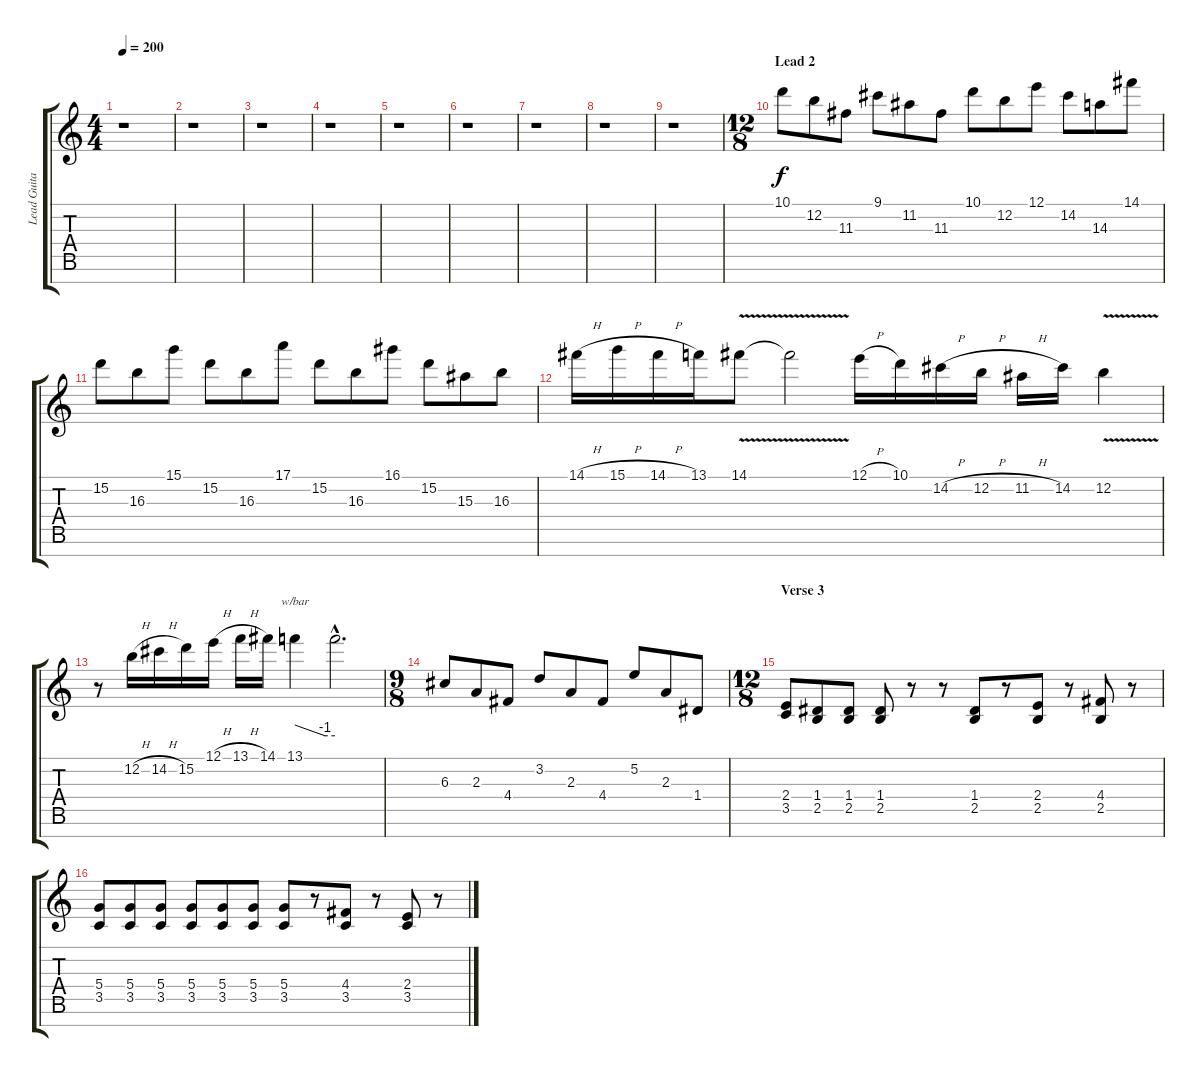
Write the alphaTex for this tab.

\track ("Lead Guitar 1" "Lead Guita") {instrument overdrivenguitar}
\staff {score tabs}
\tuning (E4 B3 G3 D3 A2 E2 B1) {hide}
\ts (4 4)
\tempo 200
\clef g2
\ks c
r.1{dy f} |
r.1 |
r.1 |
r.1 |
r.1 |
r.1 |
r.1 |
r.1 |
r.1 |
\ts (12 8)
\section ("" "Lead 2")
10.1.8{balance 3} 12.2.8 11.3.8 9.1.8 11.2.8 11.3.8 10.1.8 12.2.8 12.1.8 14.2.8 14.3.8 14.1.8 |
15.2.8 16.3.8 15.1.8 15.2.8 16.3.8 17.1.8 15.2.8 16.3.8 16.1.8 15.2.8 15.3.8 16.3.8 |
14.1{h}.16 15.1{h}.16 14.1{h}.16 13.1.16 14.1{v}.8 14.1{t}.2 12.1{h}.16 10.1.16 14.2{h}.16 12.2{h}.16 11.2{h}.16 14.2.16 12.2{v}.4 |
r.8 12.2{h}.16 14.2{h}.16 15.2.16 12.1{h}.16 13.1{h}.16 14.1.16 13.1.4{tbe (custom default 0 0 45 -4 60 -4)} 13.1{hac t}.2{d} |
\ts (9 8)
6.3.8 2.3.8 4.4.8 3.2.8 2.3.8 4.4.8 5.2.8 2.3.8 1.4.8 |
\ts (12 8)
\section ("" "Verse 3")
(2.4 3.5).8 (1.4 2.5).8 (1.4 2.5).8 (1.4 2.5).8 r.8 r.8 (1.4 2.5).8 r.8 (2.4 2.5).8 r.8 (4.4 2.5).8 r.8 |
(5.4 3.5).8 (5.4 3.5).8 (5.4 3.5).8 (5.4 3.5).8 (5.4 3.5).8 (5.4 3.5).8 (5.4 3.5).8 r.8 (4.4 3.5).8 r.8 (2.4 3.5).8 r.8
